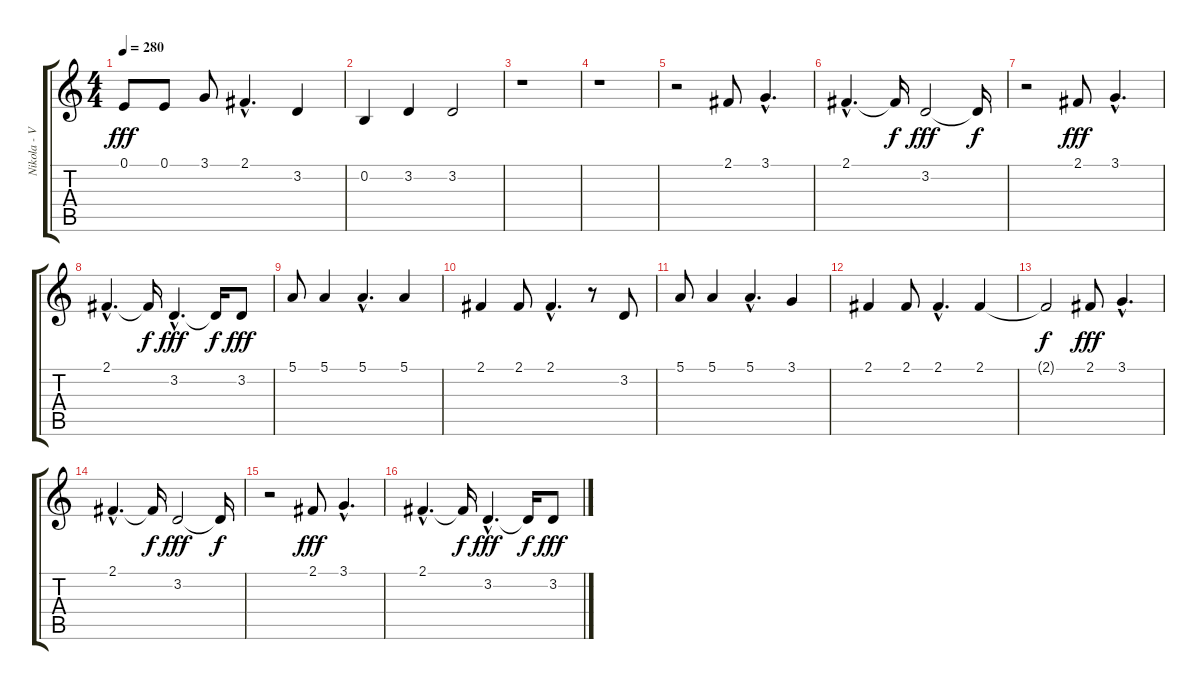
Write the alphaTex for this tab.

\track ("Nikola - Vocal" "Nikola - V") {instrument flute}
\staff {score tabs}
\tuning (E4 B3 G3 D3 A2 E2) {hide}
\ts (4 4)
\tempo 280
\clef g2
\ks c
0.1.8{dy fff} 0.1.8 3.1.8 2.1{hac}.4{d} 3.2.4 |
0.2.4 3.2.4 3.2.2 |
r.1 |
r.1 |
r.2 2.1.8 3.1{hac}.4{d} |
2.1{hac}.4{d} 2.1{t}.16{dy f} 3.2.2{dy fff} 3.2{t}.16{dy f} |
r.2 2.1.8{dy fff} 3.1{hac}.4{d} |
2.1{hac}.4{d} 2.1{t}.16{dy f} 3.2{hac}.4{d dy fff} 3.2{t}.16{dy f} 3.2.8{dy fff} |
5.1.8 5.1.4 5.1{hac}.4{d} 5.1.4 |
2.1.4 2.1.8 2.1{hac}.4{d} r.8 3.2.8 |
5.1.8{instrument oboe} 5.1.4 5.1{hac}.4{d} 3.1.4 |
2.1.4 2.1.8 2.1{hac}.4{d} 2.1.4 |
2.1{t}.2{dy f} 2.1.8{dy fff} 3.1{hac}.4{d} |
2.1{hac}.4{d} 2.1{t}.16{dy f} 3.2.2{dy fff} 3.2{t}.16{dy f} |
r.2 2.1.8{dy fff} 3.1{hac}.4{d} |
2.1{hac}.4{d} 2.1{t}.16{dy f} 3.2{hac}.4{d dy fff} 3.2{t}.16{dy f} 3.2.8{dy fff}
